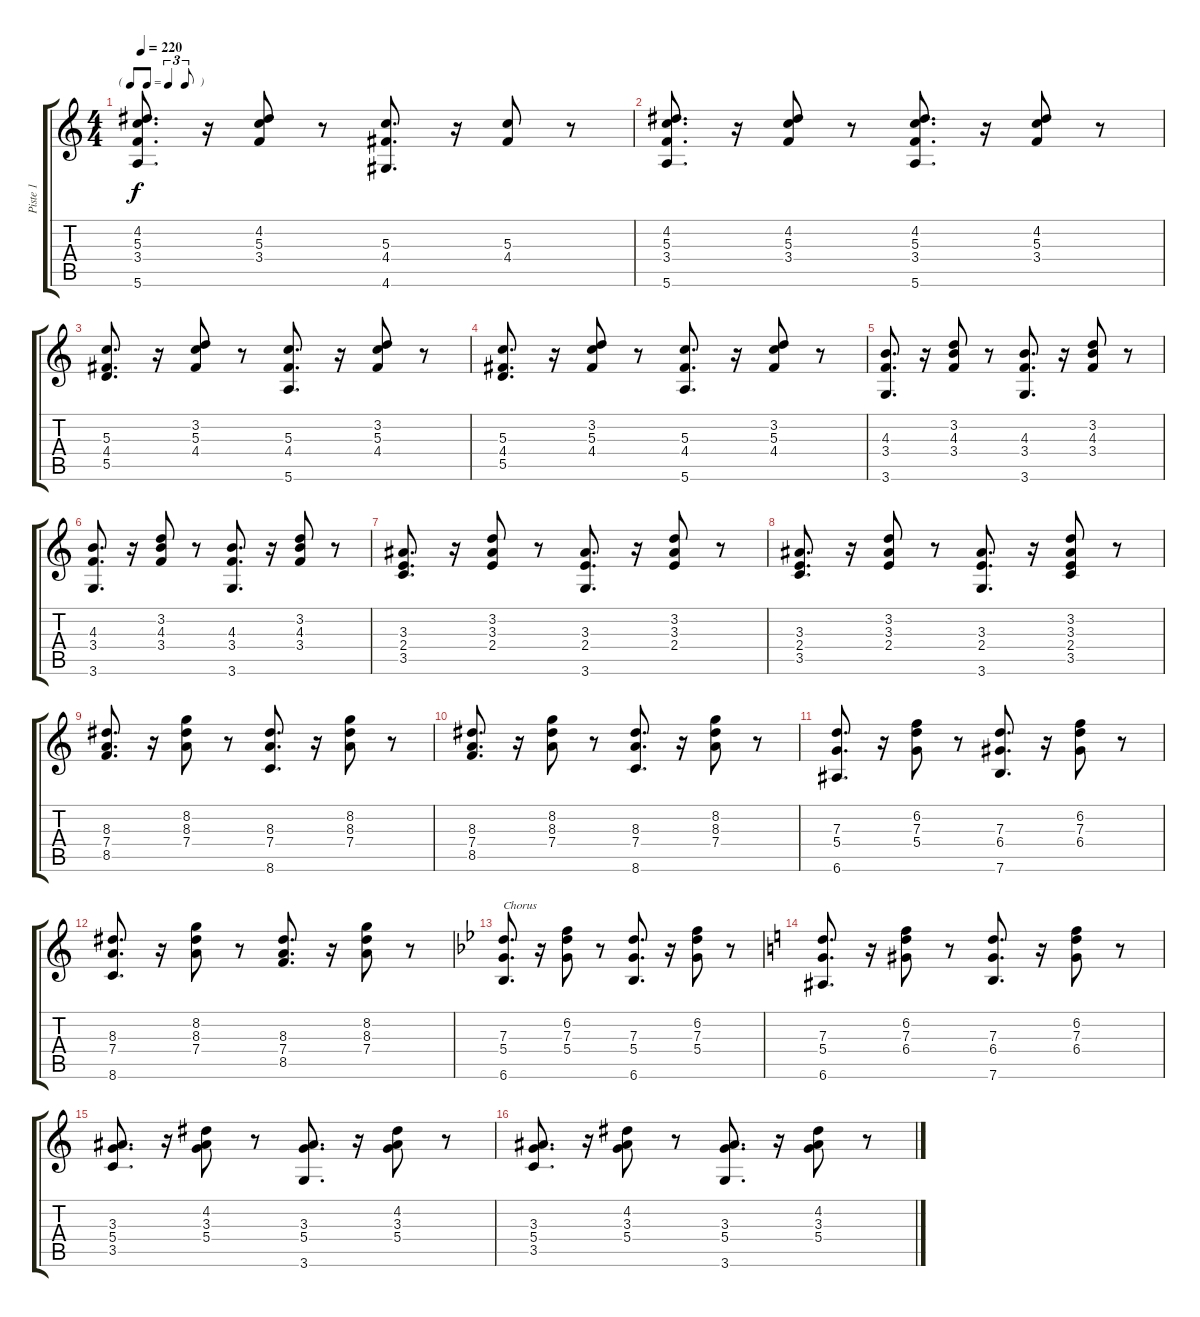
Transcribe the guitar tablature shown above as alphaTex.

\track ("Piste 1" "Piste 1") {instrument acousticguitarsteel}
\staff {score tabs}
\tuning (E4 B3 G3 D3 A2 E2) {hide}
\ts (4 4)
\tf triplet8th
\tempo 220
\clef g2
\ks c
(4.2 5.3 3.4 5.6).8{d dy f} r.16 (4.2 5.3 3.4).8 r.8 (5.3 4.4 4.6).8{d} r.16 (5.3 4.4).8 r.8 |
(4.2 5.3 3.4 5.6).8{d} r.16 (4.2 5.3 3.4).8 r.8 (4.2 5.3 3.4 5.6).8{d} r.16 (4.2 5.3 3.4).8 r.8 |
(5.3 4.4 5.5).8{d} r.16 (3.2 5.3 4.4).8 r.8 (5.3 4.4 5.6).8{d} r.16 (3.2 5.3 4.4).8 r.8 |
(5.3 4.4 5.5).8{d} r.16 (3.2 5.3 4.4).8 r.8 (5.3 4.4 5.6).8{d} r.16 (3.2 5.3 4.4).8 r.8 |
(4.3 3.4 3.6).8{d} r.16 (3.2 4.3 3.4).8 r.8 (4.3 3.4 3.6).8{d} r.16 (3.2 4.3 3.4).8 r.8 |
(4.3 3.4 3.6).8{d} r.16 (3.2 4.3 3.4).8 r.8 (4.3 3.4 3.6).8{d} r.16 (3.2 4.3 3.4).8 r.8 |
(3.3 2.4 3.5).8{d} r.16 (3.2 3.3 2.4).8 r.8 (3.3 2.4 3.6).8{d} r.16 (3.2 3.3 2.4).8 r.8 |
(3.3 2.4 3.5).8{d} r.16 (3.2 3.3 2.4).8 r.8 (3.3 2.4 3.6).8{d} r.16 (3.2 3.3 2.4 3.5).8 r.8 |
(8.3 7.4 8.5).8{d} r.16 (8.2 8.3 7.4).8 r.8 (8.3 7.4 8.6).8{d} r.16 (8.2 8.3 7.4).8 r.8 |
(8.3 7.4 8.5).8{d} r.16 (8.2 8.3 7.4).8 r.8 (8.3 7.4 8.6).8{d} r.16 (8.2 8.3 7.4).8 r.8 |
(7.3 5.4 6.6).8{d} r.16 (6.2 7.3 5.4).8 r.8 (7.3 6.4 7.6).8{d} r.16 (6.2 7.3 6.4).8 r.8 |
(8.3 7.4 8.6).8{d} r.16 (8.2 8.3 7.4).8 r.8 (8.3 7.4 8.5).8{d} r.16 (8.2 8.3 7.4).8 r.8 |
\ks gminor
(7.3 5.4 6.6).8{d txt "Chorus"} r.16 (6.2 7.3 5.4).8 r.8 (7.3 5.4 6.6).8{d} r.16 (6.2 7.3 5.4).8 r.8 |
\ks c
(7.3 5.4 6.6).8{d} r.16 (6.2 7.3 6.4).8 r.8 (7.3 6.4 7.6).8{d} r.16 (6.2 7.3 6.4).8 r.8 |
(3.3 5.4 3.5).8{d} r.16 (4.2 3.3 5.4).8 r.8 (3.3 5.4 3.6).8{d} r.16 (4.2 3.3 5.4).8 r.8 |
(3.3 5.4 3.5).8{d} r.16 (4.2 3.3 5.4).8 r.8 (3.3 5.4 3.6).8{d} r.16 (4.2 3.3 5.4).8 r.8
